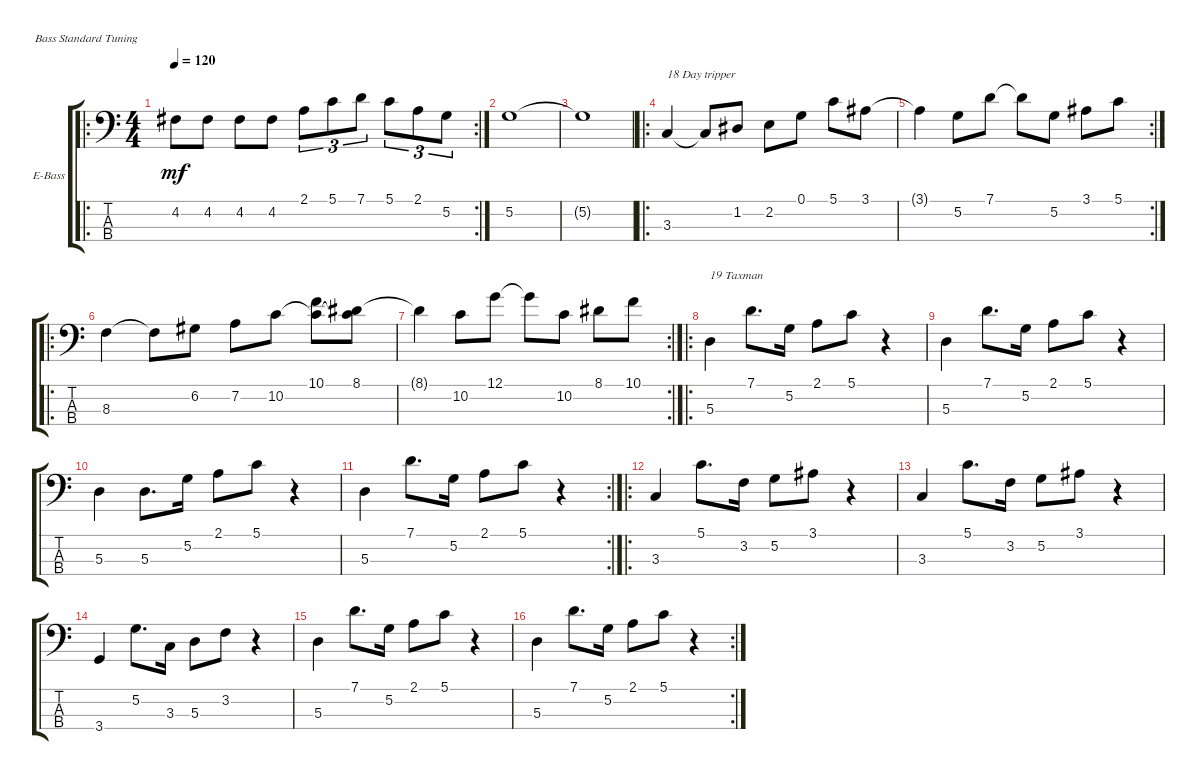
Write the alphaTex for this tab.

\defaultSystemsLayout 4
\bracketExtendMode groupsimilarinstruments
\firstSystemTrackNameOrientation horizontal
\otherSystemsTrackNameOrientation horizontal
\track ("Electric Bass" "E-Bass") {instrument electricbassfinger}
\staff {score tabs}
\tuning (G2 D2 A1 E1)
\ro
\rc 2
\ts (4 4)
\tempo 120
\clef f4
\ks c
4.2.8{dy mf} 4.2.8 4.2.8 4.2.8 2.1.8{tu (3 2)} 5.1.8{tu (3 2)} 7.1.8{tu (3 2)} 5.1.8{tu (3 2)} 2.1.8{tu (3 2)} 5.2.8{tu (3 2)} |
5.2.1 |
5.2{t}.1 |
\ro
3.3.4{txt "18 Day tripper"} 3.3{t}.8 1.2.8 2.2.8 0.1.8 5.1.8 3.1.8 |
\rc 2
3.1{t}.4 5.2.8 7.1.8 7.1{t}.8 5.2.8 3.1.8 5.1.8 |
\ro
8.3.4 8.3{t}.8 6.2.8 7.2.8 10.2.8 (10.1 10.2{t}).8 (8.1 10.2{t}).8 |
\rc 2
8.1{t}.4 10.2.8 12.1.8 12.1{t}.8 10.2.8 8.1.8 10.1.8 |
\ro
5.3.4{txt "19 Taxman"} 7.1.8{d} 5.2.16 2.1.8 5.1.8 r.4 |
5.3.4 7.1.8{d} 5.2.16 2.1.8 5.1.8 r.4 |
5.3.4 5.3.8{d} 5.2.16 2.1.8 5.1.8 r.4 |
\rc 2
5.3.4 7.1.8{d} 5.2.16 2.1.8 5.1.8 r.4 |
\ro
3.3.4 5.1.8{d} 3.2.16 5.2.8 3.1.8 r.4 |
3.3.4 5.1.8{d} 3.2.16 5.2.8 3.1.8 r.4 |
3.4.4 5.2.8{d} 3.3.16 5.3.8 3.2.8 r.4 |
5.3.4 7.1.8{d} 5.2.16 2.1.8 5.1.8 r.4 |
\rc 2
5.3.4 7.1.8{d} 5.2.16 2.1.8 5.1.8 r.4
